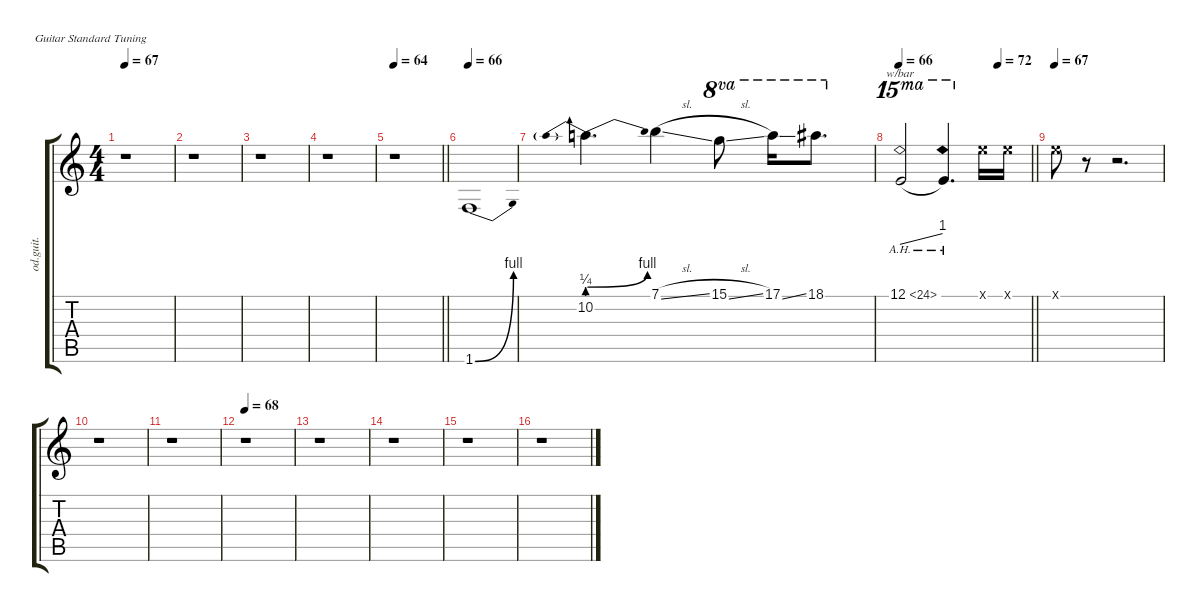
\defaultSystemsLayout 4
\hideDynamics
\bracketExtendMode groupsimilarinstruments
\otherSystemsTrackNameOrientation horizontal
\track ("Guitar" "od.guit.") {defaultSystemsLayout 4 instrument overdrivenguitar}
\staff {score tabs}
\tuning (E4 B3 G3 D3 A2 E2)
\ts (4 4)
\tempo 67
\clef g2
\ks c
r.1{dy f beam Down} |
r.1{beam Down} |
r.1{beam Down} |
r.1{beam Down} |
\tempo 64
\barLineRight lightlight
r.1{beam Down} |
\tempo 66
1.6{be (bend 3 0 16.2 4)}.1{beam Up} |
10.2{be (prebendbend 0 1 30 4)}.4{d dy fff beam Down} 7.1{sl}.4{beam Down} 15.1{sl}.8{ot 8va beam Down} 17.1{ss}.16{ot 8va beam Down} 18.1{acc #}.8{d ot 8va beam Down} |
\tempo 66
\tempo (72 0.75)
\barLineRight lightlight
12.1{ah 12}.2{tbe (dive default 0 0 60 4) ot 15ma beam Up} 12.1{ah 12 t}.4{d ot 15ma dy f beam Up} 0.1{x}.16{dy fff beam Down} 0.1{x}.16{beam Down} |
\tempo 67
0.1{x}.8{beam Down} r.8{beam Down} r.2{d beam Down} |
r.1{beam Down} |
r.1{beam Down} |
\tempo 68
r.1{beam Down} |
r.1{beam Down} |
r.1{beam Down} |
r.1{beam Down} |
r.1{beam Down}
